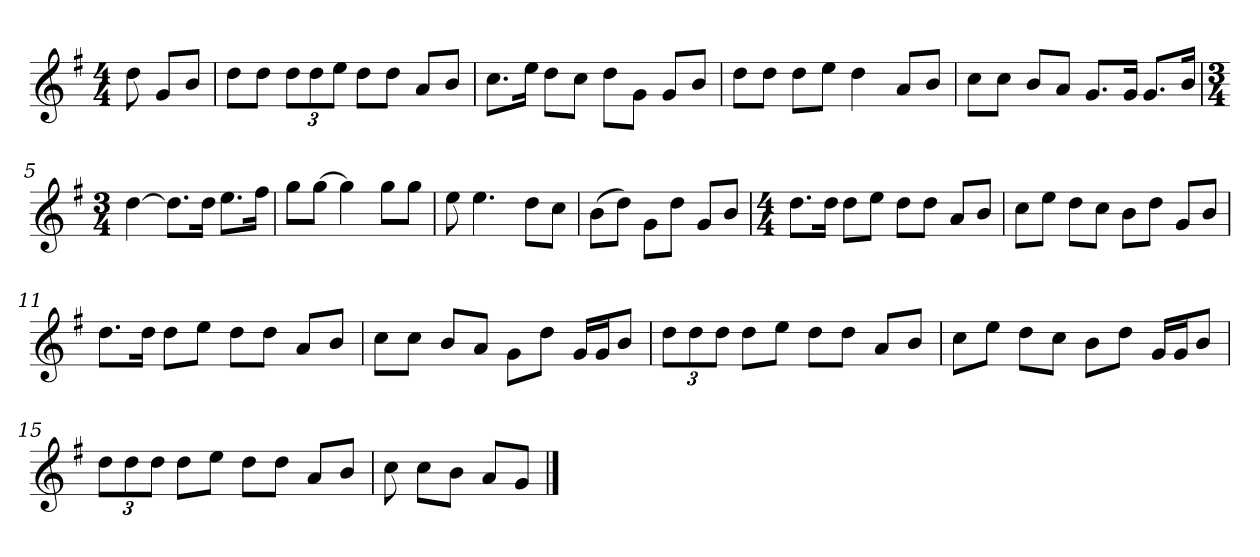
**kern
*part1
*staff1
*k[f#]
*M4/4
*MM120
=
8dd
8gL
8bJ
=1
8ddL
8ddJ
12ddL
12dd
12eeJ
8ddL
8ddJ
8aL
8bJ
=2
8.ccL
16eeJk
8ddL
8ccJ
8ddL
8gJ
8gL
8bJ
=3
8ddL
8ddJ
8ddL
8eeJ
4dd
8aL
8bJ
=4
8ccL
8ccJ
8bL
8aJ
8.gL
16gJk
8.gL
16bJk
=5
*M3/4
[4dd
8.ddL]
16ddJk
8.eeL
16ff#Jk
=6
8ggL
[8ggJ
4gg]
8ggL
8ggJ
=7
8ee
4.ee
8ddL
8ccJ
=8
(8bL
8ddJ)
8gL
8ddJ
8gL
8bJ
=9
*M4/4
8.ddL
16ddJk
8ddL
8eeJ
8ddL
8ddJ
8aL
8bJ
=10
8ccL
8eeJ
8ddL
8ccJ
8bL
8ddJ
8gL
8bJ
=11
8.ddL
16ddJk
8ddL
8eeJ
8ddL
8ddJ
8aL
8bJ
=12
8ccL
8ccJ
8bL
8aJ
8gL
8ddJ
16gLL
16gJ
8bJ
=13
12ddL
12dd
12ddJ
8ddL
8eeJ
8ddL
8ddJ
8aL
8bJ
=14
8ccL
8eeJ
8ddL
8ccJ
8bL
8ddJ
16gLL
16gJ
8bJ
=15
12ddL
12dd
12ddJ
8ddL
8eeJ
8ddL
8ddJ
8aL
8bJ
=16
8cc
8ccL
8bJ
8aL
8gJ
==
*-
